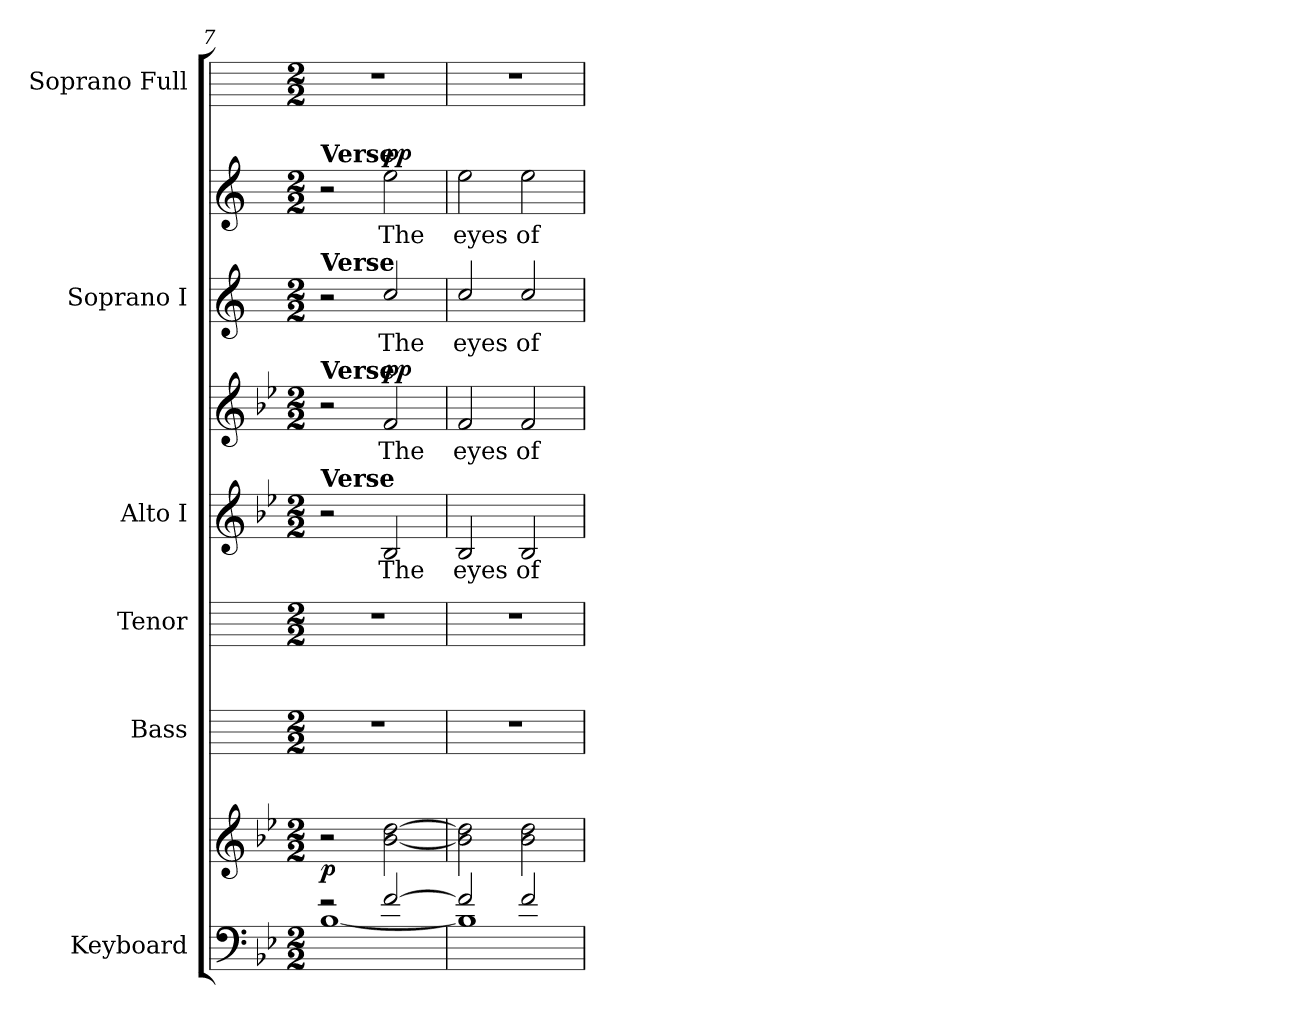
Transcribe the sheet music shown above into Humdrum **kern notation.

**kern	**kern	**dynam	**kern	**kern	**kern	**text	**kern	**text	**dynam	**kern	**text	**kern	**text	**dynam	**kern
*part6	*part6	*part6	*part5	*part4	*part3	*part3	*part3	*part3	*part3	*part2	*part2	*part2	*part2	*part2	*part1
*staff9	*staff8	*staff8/9	*staff7	*staff6	*staff5	*staff5	*staff4	*staff4	*staff4/5	*staff3	*staff3	*staff2	*staff2	*staff2/3	*staff1
*I"Keyboard	*	*	*I"Bass	*I"Tenor	*I"Alto I	*	*	*	*	*I"Soprano I	*	*	*	*	*I"Soprano Full
*	*	*	*I'B	*I'T	*I'A	*	*	*	*	*I'S	*	*	*	*	*I'S
*clefF4	*clefG2	*	*	*	*clefG2	*	*clefG2	*	*	*clefG2	*	*clefG2	*	*	*
*	*	*	*	*	*	*	*	*	*	*ITrd1c2	*	*ITrd1c2	*	*	*
*k[b-e-]	*k[b-e-]	*	*	*	*k[b-e-]	*	*k[b-e-]	*	*	*k[b-e-]	*	*k[b-e-]	*	*	*
*B-:	*B-:	*	*	*	*B-:	*	*B-:	*	*	*B-:	*	*B-:	*	*	*
*M2/2	*M2/2	*	*M2/2	*M2/2	*M2/2	*	*M2/2	*	*	*M2/2	*	*M2/2	*	*	*M2/2
=7	=7	=7	=7	=7	=7	=7	=7	=7	=7	=7	=7	=7	=7	=7	=7
*^	*^	*	*	*	*	*	*	*	*	*	*	*	*	*	*
!	!	!	!	!	!	!	!	!	!	!	!	!	!	!LO:TX:a:B:t=Verse	!	!	!
!	!	!	!	!	!	!	!	!	!	!	!	!LO:TX:a:B:t=Verse	!	!	!	!	!
!	!	!	!	!	!	!	!	!	!LO:TX:a:B:t=Verse	!	!	!	!	!	!	!	!
!	!	!	!	!	!	!	!LO:TX:a:B:t=Verse	!	!	!	!	!	!	!	!	!	!
!	!	!	!	!LO:DY:b	!	!	!	!	!	!	!	!	!	!	!	!	!
2r	[1B-\	2r	2ryy	p	1r	1r	2r	.	2r	.	.	2r	.	2r	.	.	1r
!	!	!	!	!	!	!	!	!LO:LY:b	!	!LO:LY:b	!LO:DY:b=2	!	!LO:LY:b	!	!LO:LY:b	!	!
!	!	!	!	!	!	!	!	!	!	!	!LO:DY:n=1:b	!	!	!	!	!LO:DY:b=2	!
!	!	!	!	!	!	!	!	!	!	!	!	!	!	!	!	!LO:DY:n=1:b	!
[2f/	.	[2b-\ [2dd\	2ryy	.	.	.	2B-	The	2f	The	p p	2b-/	The	2dd	The	p p	.
=8	=8	=8	=8	=8	=8	=8	=8	=8	=8	=8	=8	=8	=8	=8	=8	=8	=8
!	!	!	!	!	!	!	!	!LO:LY:b	!	!LO:LY:b	!	!	!LO:LY:b	!	!LO:LY:b	!	!
2f/]	1B-\]	2b-\] 2dd\]	2ryy	.	1r	1r	2B-	eyes	2f	eyes	.	2b-/	eyes	2dd	eyes	.	1r
!	!	!	!	!	!	!	!	!LO:LY:b	!	!LO:LY:b	!	!	!LO:LY:b	!	!LO:LY:b	!	!
2f/	.	2b-\ 2dd\	2ryy	.	.	.	2B-	of	2f	of	.	2b-/	of	2dd	of	.	.
*v	*v	*	*	*	*	*	*	*	*	*	*	*	*	*	*	*	*
*	*v	*v	*	*	*	*	*	*	*	*	*	*	*	*	*	*
=	=	=	=	=	=	=	=	=	=	=	=	=	=	=	=
*-	*-	*-	*-	*-	*-	*-	*-	*-	*-	*-	*-	*-	*-	*-	*-
